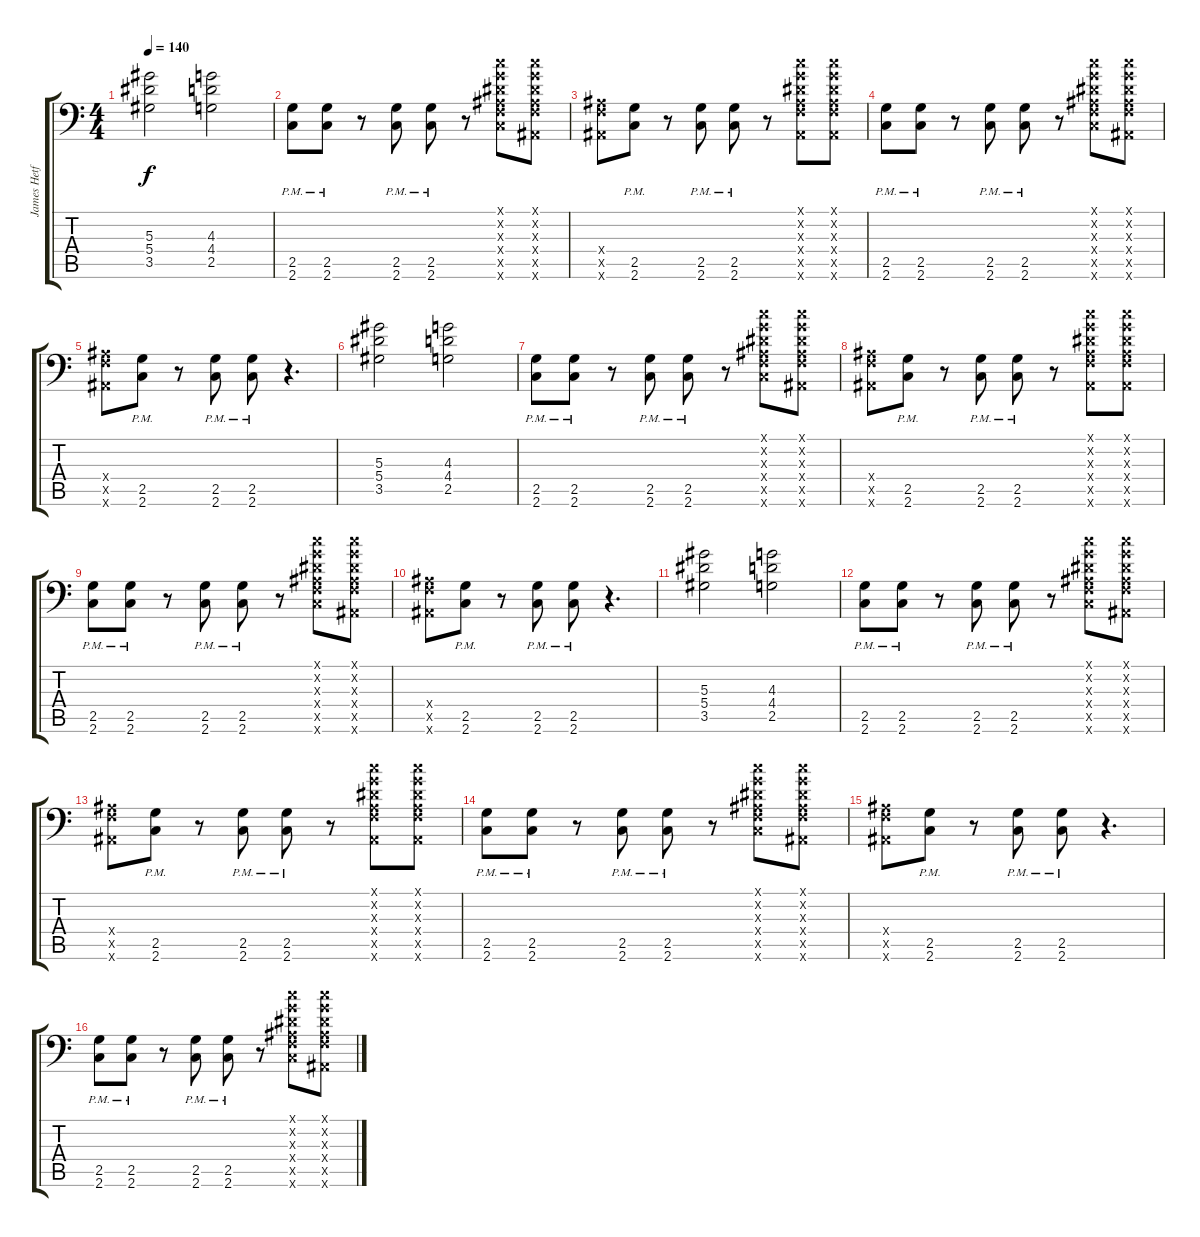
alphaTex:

\track ("James Hetfield" "James Hetf") {instrument distortionguitar}
\staff {score tabs}
\tuning (C4 G3 Eb3 Bb2 F2 Bb1) {hide}
\ts (4 4)
\tempo 140
\clef f4
\ks c
(5.3 5.4 3.5).2{dy f} (4.3 4.4 2.5).2 |
(2.5{pm} 2.6).8 (2.5{pm} 2.6).8 r.8 (2.5{pm} 2.6).8 (2.5{pm} 2.6).8 r.8 (0.1{x} 0.2{x} 0.3{x} 0.4{x} 0.5{x} 2.6{x}).8 (0.1{x} 0.2{x} 0.3{x} 0.4{x} 0.5{x} 0.6{x}).8 |
(0.4{x} 0.5{x} 0.6{x}).8 (2.5{pm} 2.6).8 r.8 (2.5{pm} 2.6).8 (2.5{pm} 2.6).8 r.8 (0.1{x} 0.2{x} 0.3{x} 0.4{x} 0.5{x} 0.6{x}).8 (0.1{x} 0.2{x} 0.3{x} 0.4{x} 0.5{x} 0.6{x}).8 |
(2.5{pm} 2.6).8 (2.5{pm} 2.6).8 r.8 (2.5{pm} 2.6).8 (2.5{pm} 2.6).8 r.8 (0.1{x} 0.2{x} 0.3{x} 0.4{x} 0.5{x} 2.6{x}).8 (0.1{x} 0.2{x} 0.3{x} 0.4{x} 0.5{x} 0.6{x}).8 |
(0.4{x} 0.5{x} 0.6{x}).8 (2.5{pm} 2.6).8 r.8 (2.5{pm} 2.6).8 (2.5{pm} 2.6).8 r.4{d} |
(5.3 5.4 3.5).2 (4.3 4.4 2.5).2 |
(2.5{pm} 2.6).8 (2.5{pm} 2.6).8 r.8 (2.5{pm} 2.6).8 (2.5{pm} 2.6).8 r.8 (0.1{x} 0.2{x} 0.3{x} 0.4{x} 0.5{x} 2.6{x}).8 (0.1{x} 0.2{x} 0.3{x} 0.4{x} 0.5{x} 0.6{x}).8 |
(0.4{x} 0.5{x} 0.6{x}).8 (2.5{pm} 2.6).8 r.8 (2.5{pm} 2.6).8 (2.5{pm} 2.6).8 r.8 (0.1{x} 0.2{x} 0.3{x} 0.4{x} 0.5{x} 0.6{x}).8 (0.1{x} 0.2{x} 0.3{x} 0.4{x} 0.5{x} 0.6{x}).8 |
(2.5{pm} 2.6).8 (2.5{pm} 2.6).8 r.8 (2.5{pm} 2.6).8 (2.5{pm} 2.6).8 r.8 (0.1{x} 0.2{x} 0.3{x} 0.4{x} 0.5{x} 2.6{x}).8 (0.1{x} 0.2{x} 0.3{x} 0.4{x} 0.5{x} 0.6{x}).8 |
(0.4{x} 0.5{x} 0.6{x}).8 (2.5{pm} 2.6).8 r.8 (2.5{pm} 2.6).8 (2.5{pm} 2.6).8 r.4{d} |
(5.3 5.4 3.5).2 (4.3 4.4 2.5).2 |
(2.5{pm} 2.6).8 (2.5{pm} 2.6).8 r.8 (2.5{pm} 2.6).8 (2.5{pm} 2.6).8 r.8 (0.1{x} 0.2{x} 0.3{x} 0.4{x} 0.5{x} 2.6{x}).8 (0.1{x} 0.2{x} 0.3{x} 0.4{x} 0.5{x} 0.6{x}).8 |
(0.4{x} 0.5{x} 0.6{x}).8 (2.5{pm} 2.6).8 r.8 (2.5{pm} 2.6).8 (2.5{pm} 2.6).8 r.8 (0.1{x} 0.2{x} 0.3{x} 0.4{x} 0.5{x} 0.6{x}).8 (0.1{x} 0.2{x} 0.3{x} 0.4{x} 0.5{x} 0.6{x}).8 |
(2.5{pm} 2.6).8 (2.5{pm} 2.6).8 r.8 (2.5{pm} 2.6).8 (2.5{pm} 2.6).8 r.8 (0.1{x} 0.2{x} 0.3{x} 0.4{x} 0.5{x} 2.6{x}).8 (0.1{x} 0.2{x} 0.3{x} 0.4{x} 0.5{x} 0.6{x}).8 |
(0.4{x} 0.5{x} 0.6{x}).8 (2.5{pm} 2.6).8 r.8 (2.5{pm} 2.6).8 (2.5{pm} 2.6).8 r.4{d} |
(2.5{pm} 2.6).8 (2.5{pm} 2.6).8 r.8 (2.5{pm} 2.6).8 (2.5{pm} 2.6).8 r.8 (0.1{x} 0.2{x} 0.3{x} 0.4{x} 0.5{x} 2.6{x}).8 (0.1{x} 0.2{x} 0.3{x} 0.4{x} 0.5{x} 0.6{x}).8
